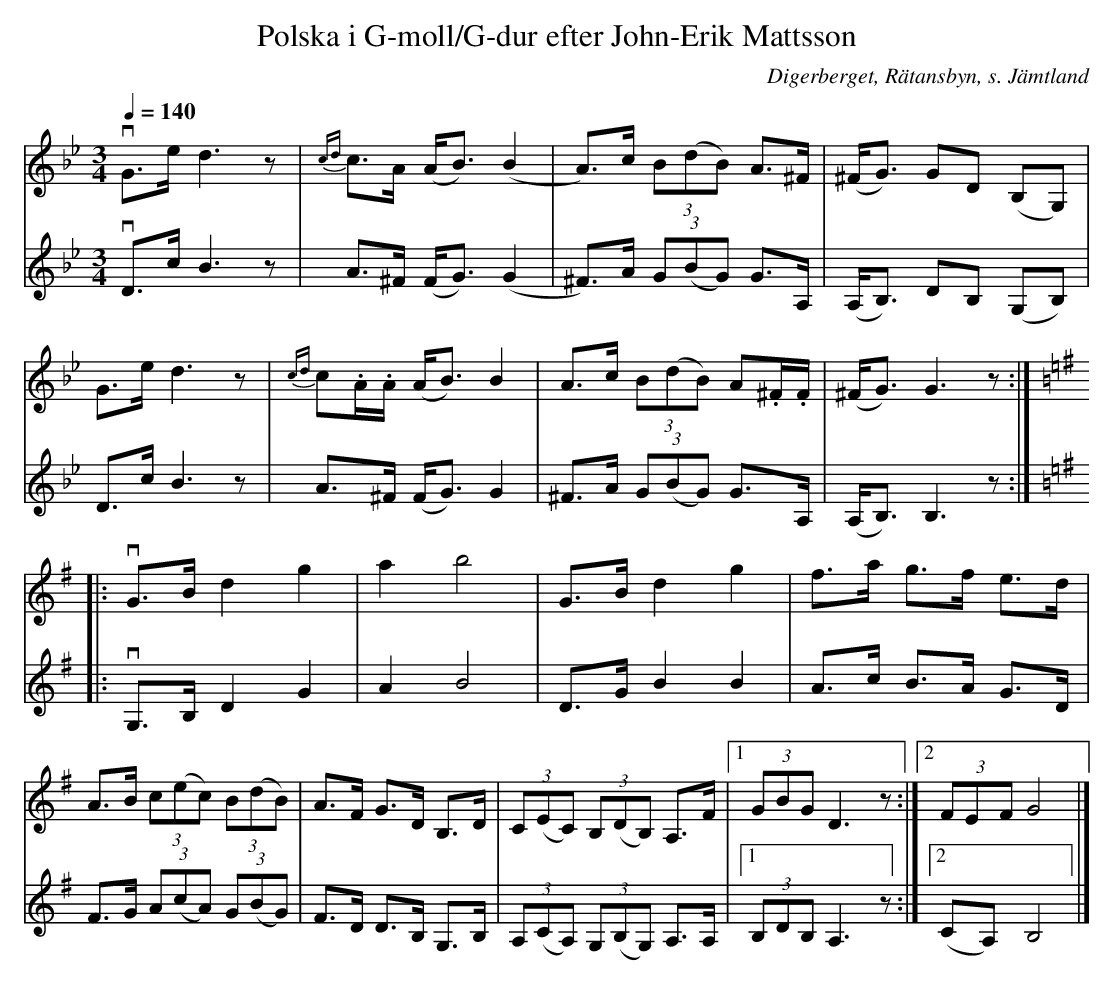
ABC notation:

X:1
T:Polska i G-moll/G-dur efter John-Erik Mattsson
O:Digerberget, Rätansbyn, s. Jämtland
M:3/4
L:1/8
Q:1/4=140
K:Gm
V:1
¨vG>e d3z|{cd}c>A (A<B) (B2|A>)c (3B(dB) A>^F|(^F<G) GD (B,G,)|!
G>e d3z|{cd}c.A/.A/ (A<B) B2|A>c (3B(dB) A.^F/.F/|(^F<G) G3z:|!
K:G
|:vG>B d2 g2|a2 b4|G>B d2 g2|f>a g>f e>d|!
A>B (3c(ec) (3B(dB)|A>F G>D B,>D|(3C(EC) (3B,(DB,) A,>F|[1(3GBG D3z:|[2(3FEF G4|]
V:2
vD>c B3z|A>^F (F<G) (G2|^F>)A (3G(BG) G>A,|(A,<B,) DB, (G,B,)|!
D>c B3z|A>^F (F<G) G2|^F>A (3G(BG) G>A,|(A,<B,) B,3z:|!
K:G
|:vG,>B, D2 G2|A2 B4|D>G B2 B2|A>c B>A G>D|!
F>G (3A(cA) (3G(BG)|F>D D>B, G,>B,|(3A,(CA,) (3G,(B,G,) A,>A,|[1(3B,DB, A,3z:|[2(CA,) B,4|]
